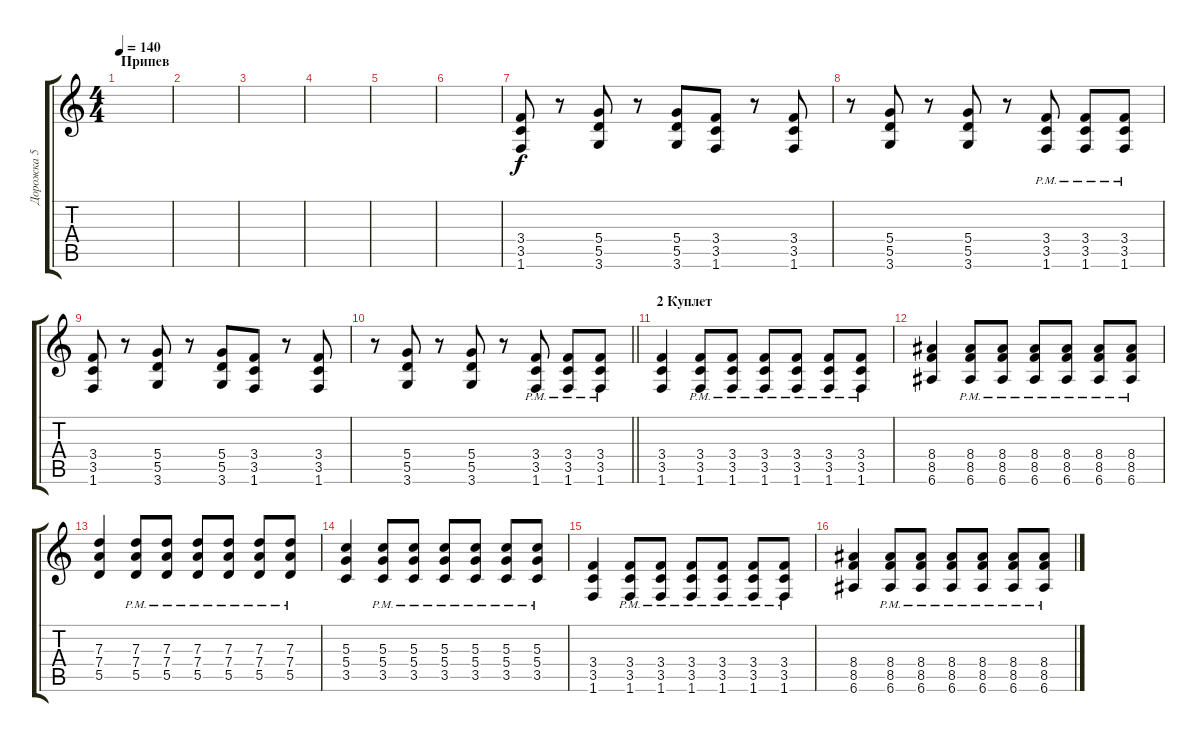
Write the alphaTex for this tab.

\track ("Дорожка 5" "Дорожка 5") {instrument distortionguitar}
\staff {score tabs}
\tuning (E4 B3 G3 D3 A2 E2) {hide}
\ts (4 4)
\section ("" "Припев")
\tempo 140
\clef g2
\ks c
|
|
|
|
|
|
(3.4 3.5 1.6).8 r.8 (5.4 5.5 3.6).8 r.8 (5.4 5.5 3.6).8 (3.4 3.5 1.6).8 r.8 (3.4 3.5 1.6).8 |
r.8 (5.4 5.5 3.6).8 r.8 (5.4 5.5 3.6).8 r.8 (3.4{pm} 3.5{pm} 1.6).8 (3.4{pm} 3.5{pm} 1.6).8 (3.4{pm} 3.5{pm} 1.6).8 |
(3.4 3.5 1.6).8 r.8 (5.4 5.5 3.6).8 r.8 (5.4 5.5 3.6).8 (3.4 3.5 1.6).8 r.8 (3.4 3.5 1.6).8 |
\barLineRight lightlight
r.8 (5.4 5.5 3.6).8 r.8 (5.4 5.5 3.6).8 r.8 (3.4{pm} 3.5{pm} 1.6).8 (3.4{pm} 3.5{pm} 1.6).8 (3.4{pm} 3.5{pm} 1.6).8 |
\section ("" "2 Куплет")
(3.4 3.5 1.6).4 (3.4{pm} 3.5{pm} 1.6{pm}).8 (3.4{pm} 3.5{pm} 1.6{pm}).8 (3.4{pm} 3.5{pm} 1.6{pm}).8 (3.4{pm} 3.5{pm} 1.6{pm}).8 (3.4{pm} 3.5{pm} 1.6{pm}).8 (3.4{pm} 3.5{pm} 1.6{pm}).8 |
(8.4 8.5 6.6).4 (8.4{pm} 8.5{pm} 6.6{pm}).8 (8.4{pm} 8.5{pm} 6.6{pm}).8 (8.4{pm} 8.5{pm} 6.6{pm}).8 (8.4{pm} 8.5{pm} 6.6{pm}).8 (8.4{pm} 8.5{pm} 6.6{pm}).8 (8.4{pm} 8.5{pm} 6.6{pm}).8 |
(7.3 7.4 5.5).4 (7.3{pm} 7.4{pm} 5.5{pm}).8 (7.3{pm} 7.4{pm} 5.5{pm}).8 (7.3{pm} 7.4{pm} 5.5{pm}).8 (7.3{pm} 7.4{pm} 5.5{pm}).8 (7.3{pm} 7.4{pm} 5.5{pm}).8 (7.3{pm} 7.4{pm} 5.5{pm}).8 |
(5.3 5.4 3.5).4 (5.3{pm} 5.4{pm} 3.5{pm}).8 (5.3{pm} 5.4{pm} 3.5{pm}).8 (5.3{pm} 5.4{pm} 3.5{pm}).8 (5.3{pm} 5.4{pm} 3.5{pm}).8 (5.3{pm} 5.4{pm} 3.5{pm}).8 (5.3{pm} 5.4{pm} 3.5{pm}).8 |
(3.4 3.5 1.6).4 (3.4{pm} 3.5{pm} 1.6{pm}).8 (3.4{pm} 3.5{pm} 1.6{pm}).8 (3.4{pm} 3.5{pm} 1.6{pm}).8 (3.4{pm} 3.5{pm} 1.6{pm}).8 (3.4{pm} 3.5{pm} 1.6{pm}).8 (3.4{pm} 3.5{pm} 1.6{pm}).8 |
(8.4 8.5 6.6).4 (8.4{pm} 8.5{pm} 6.6{pm}).8 (8.4{pm} 8.5{pm} 6.6{pm}).8 (8.4{pm} 8.5{pm} 6.6{pm}).8 (8.4{pm} 8.5{pm} 6.6{pm}).8 (8.4{pm} 8.5{pm} 6.6{pm}).8 (8.4{pm} 8.5{pm} 6.6{pm}).8
